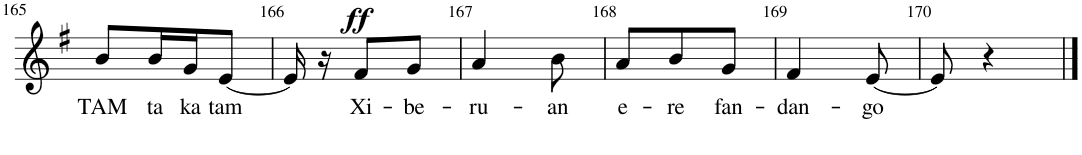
**kern	**text	**dynam
*part1	*part1	*part1
*staff1	*staff1	*staff1
*I"Alto	*	*
*I'A.	*	*
!!LO:PB:g=z
*clefG2	*	*
*k[f#]	*	*
*M3/8	*	*
=165	=165	=165
!	!LO:LY:b	!
8b/L	TAM	.
!	!LO:LY:b	!
16b/L	ta	.
!	!LO:LY:b	!
16g/J	ka	.
!	!LO:LY:b	!
[8e/J	tam	.
=166	=166	=166
16e/]	.	.
16r	.	.
!	!LO:LY:b	!LO:DY:a
8f#/L	Xi-	ff
!	!LO:LY:b	!
8g/J	-be-	.
=167	=167	=167
!	!LO:LY:b	!
4a/	-ru-	.
!	!LO:LY:b	!
8b\	-an	.
=168	=168	=168
!	!LO:LY:b	!
8a/L	e-	.
!	!LO:LY:b	!
8b/	-re	.
!	!LO:LY:b	!
8g/J	fan-	.
=169	=169	=169
!	!LO:LY:b	!
4f#/	-dan-	.
!	!LO:LY:b	!
[8e/	-go	.
=170	=170	=170
8e/]	.	.
4r	.	.
==	==	==
*-	*-	*-
